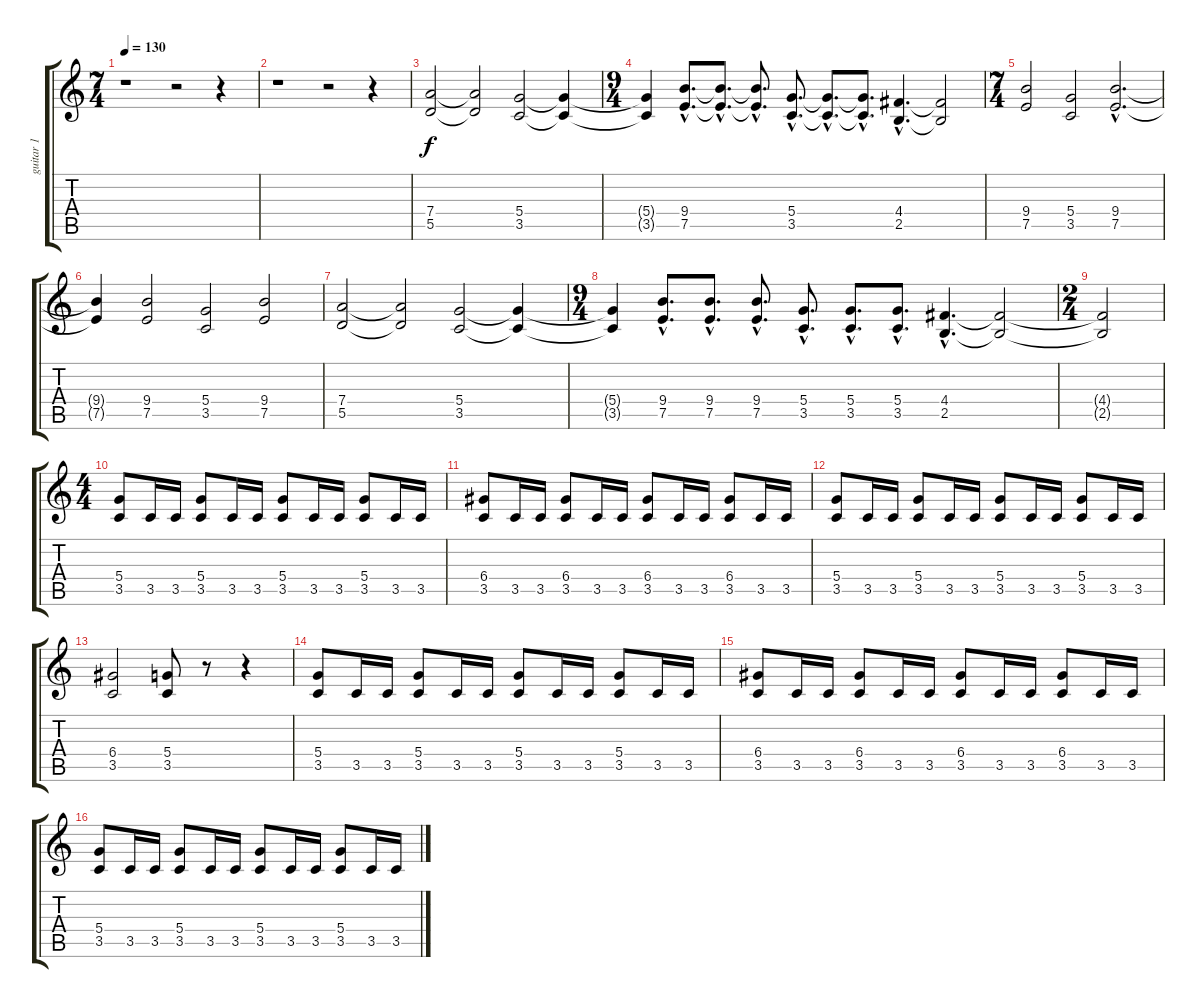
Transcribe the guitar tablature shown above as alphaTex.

\track ("guitar 1" "guitar 1") {instrument distortionguitar}
\staff {score tabs}
\tuning (E4 B3 G3 D3 A2 E2) {hide}
\ts (7 4)
\tempo 130
\clef g2
\ks c
r.1{dy f instrument distortionguitar} r.2 r.4 |
r.1 r.2 r.4 |
(7.4 5.5).2 (7.4{t} 5.5{t}).2 (5.4 3.5).2 (5.4{t} 3.5{t}).4 |
\ts (9 4)
(5.4{t} 3.5{t}).4 (9.4{hac} 7.5{hac}).8{d} (9.4{hac t} 7.5{hac t}).8{d} (9.4{hac t} 7.5{hac t}).8{d} (5.4{hac} 3.5{hac}).8{d} (5.4{hac t} 3.5{hac t}).8{d} (5.4{hac t} 3.5{hac t}).8{d} (4.4{hac} 2.5{hac}).4{d} (4.4{t} 2.5{t}).2 |
\ts (7 4)
(9.4 7.5).2 (5.4 3.5).2 (9.4{hac} 7.5{hac}).2{d} |
(9.4{t} 7.5{t}).4 (9.4 7.5).2 (5.4 3.5).2 (9.4 7.5).2 |
(7.4 5.5).2 (7.4{t} 5.5{t}).2 (5.4 3.5).2 (5.4{t} 3.5{t}).4 |
\ts (9 4)
(5.4{t} 3.5{t}).4 (9.4{hac} 7.5{hac}).8{d} (9.4{hac} 7.5{hac}).8{d} (9.4{hac} 7.5{hac}).8{d} (5.4{hac} 3.5{hac}).8{d} (5.4{hac} 3.5{hac}).8{d} (5.4{hac} 3.5{hac}).8{d} (4.4{hac} 2.5{hac}).4{d} (4.4{t} 2.5{t}).2 |
\ts (2 4)
(4.4{t} 2.5{t}).2 |
\ts (4 4)
(5.4 3.5).8 3.5.16 3.5.16 (5.4 3.5).8 3.5.16 3.5.16 (5.4 3.5).8 3.5.16 3.5.16 (5.4 3.5).8 3.5.16 3.5.16 |
(6.4 3.5).8 3.5.16 3.5.16 (6.4 3.5).8 3.5.16 3.5.16 (6.4 3.5).8 3.5.16 3.5.16 (6.4 3.5).8 3.5.16 3.5.16 |
(5.4 3.5).8 3.5.16 3.5.16 (5.4 3.5).8 3.5.16 3.5.16 (5.4 3.5).8 3.5.16 3.5.16 (5.4 3.5).8 3.5.16 3.5.16 |
(6.4 3.5).2 (5.4 3.5).8 r.8 r.4 |
(5.4 3.5).8 3.5.16 3.5.16 (5.4 3.5).8 3.5.16 3.5.16 (5.4 3.5).8 3.5.16 3.5.16 (5.4 3.5).8 3.5.16 3.5.16 |
(6.4 3.5).8 3.5.16 3.5.16 (6.4 3.5).8 3.5.16 3.5.16 (6.4 3.5).8 3.5.16 3.5.16 (6.4 3.5).8 3.5.16 3.5.16 |
(5.4 3.5).8 3.5.16 3.5.16 (5.4 3.5).8 3.5.16 3.5.16 (5.4 3.5).8 3.5.16 3.5.16 (5.4 3.5).8 3.5.16 3.5.16
